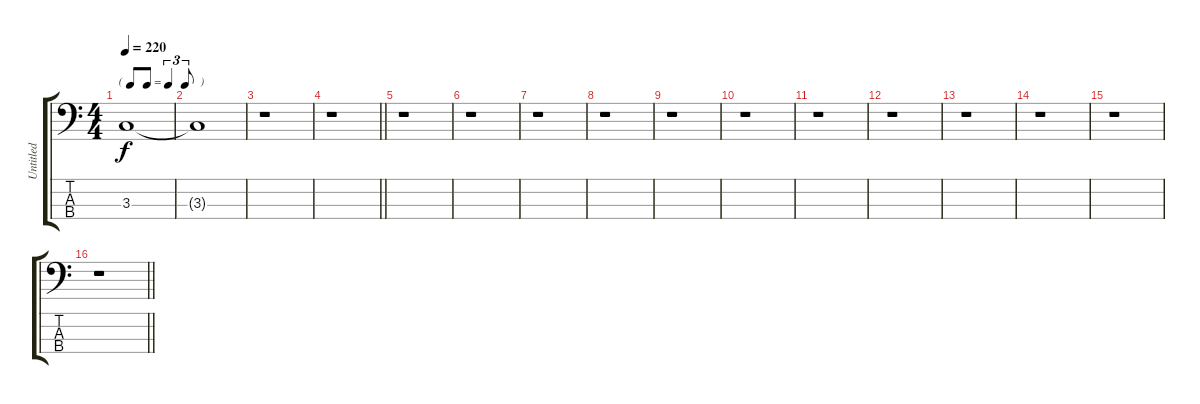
\track ("Untitled" "Untitled") {instrument electricbassfinger}
\staff {score tabs}
\tuning (G2 D2 A1 E1) {hide}
\ts (4 4)
\tf triplet8th
\tempo 220
\clef f4
\ks c
3.3{t}.1{dy f} |
3.3{t}.1 |
r.1 |
\barLineRight lightlight
r.1 |
r.1 |
r.1 |
r.1 |
r.1 |
r.1 |
r.1 |
r.1 |
r.1 |
r.1 |
r.1 |
r.1 |
\barLineRight lightlight
r.1
